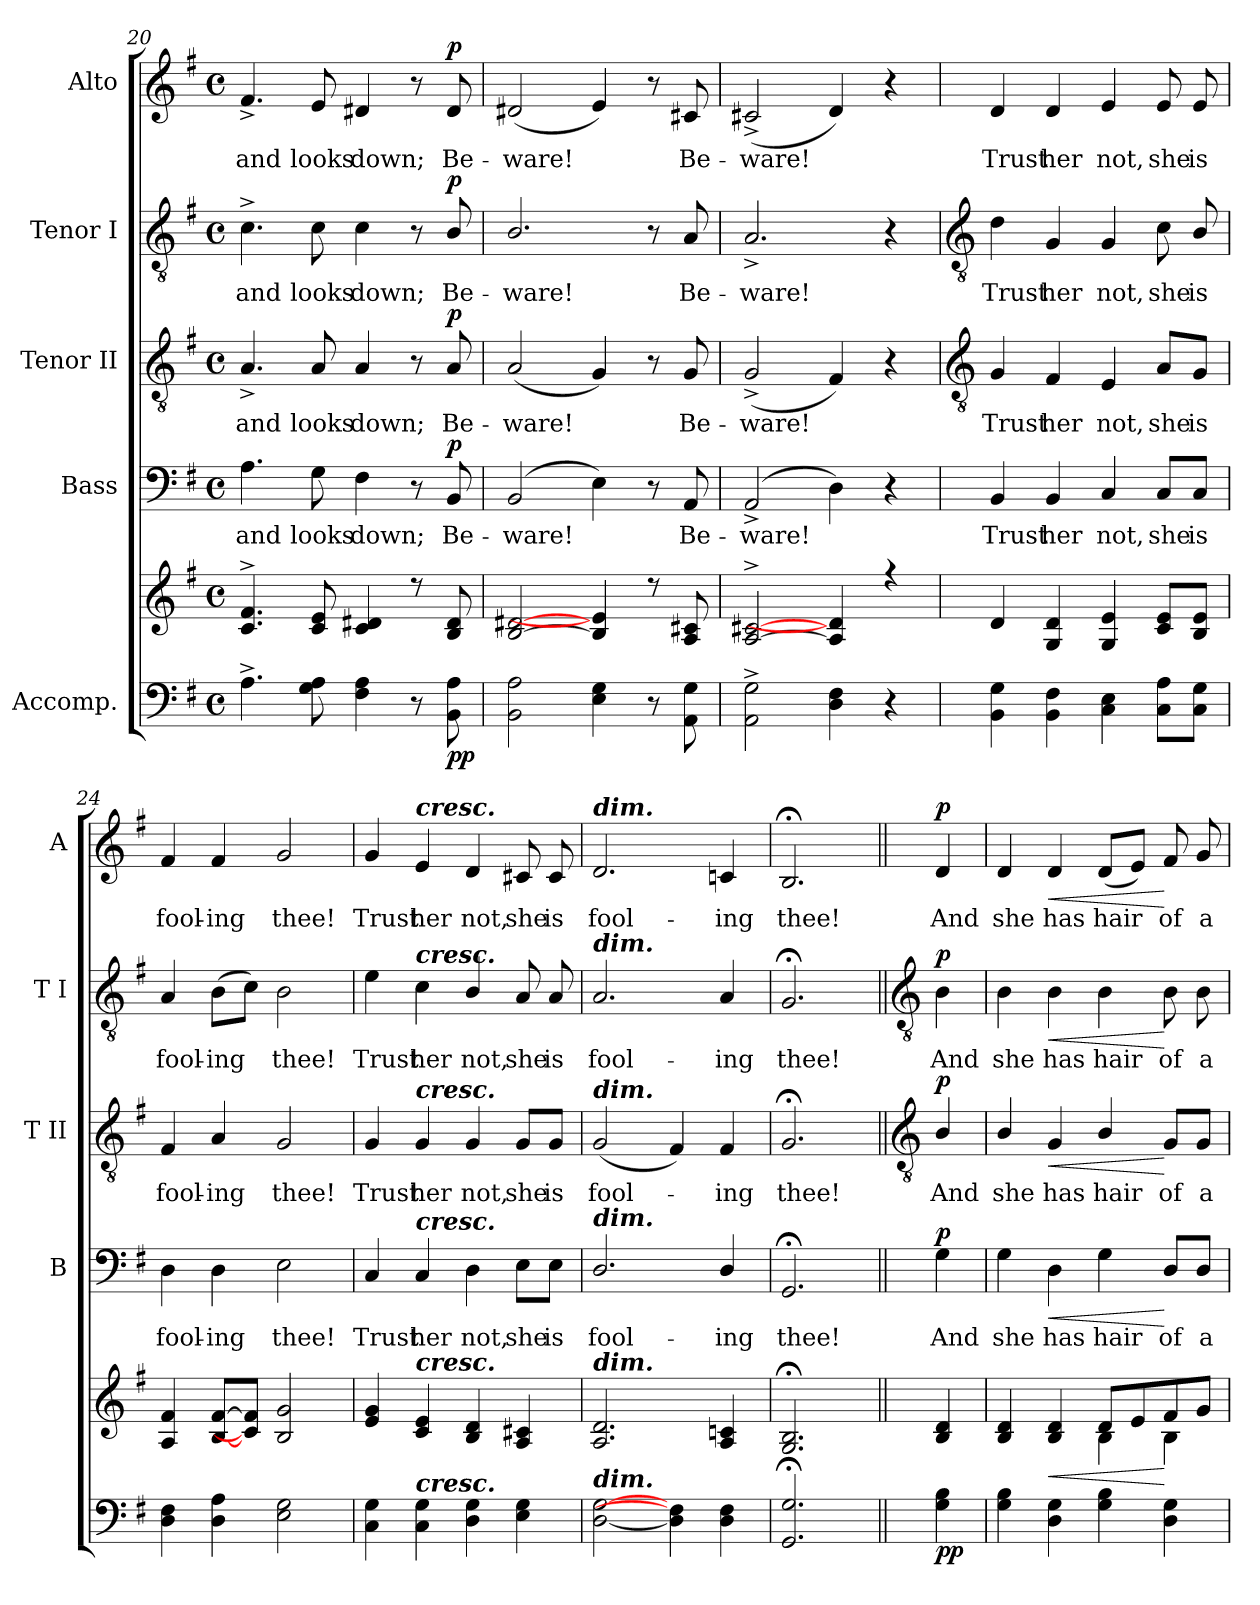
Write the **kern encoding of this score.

**kern	**kern	**dynam	**kern	**text	**dynam	**kern	**text	**dynam	**kern	**text	**dynam	**kern	**text	**dynam
*part5	*part5	*part5	*part4	*part4	*part4	*part3	*part3	*part3	*part2	*part2	*part2	*part1	*part1	*part1
*staff6	*staff5	*staff5/6	*staff4	*staff4	*staff4	*staff3	*staff3	*staff3	*staff2	*staff2	*staff2	*staff1	*staff1	*staff1
*I"Accomp.	*	*	*I"Bass	*	*	*I"Tenor II	*	*	*I"Tenor I	*	*	*I"Alto	*	*
*	*	*	*I'B	*	*	*I'T II	*	*	*I'T I	*	*	*I'A	*	*
*clefF4	*clefG2	*	*clefF4	*	*	*clefGv2	*	*	*clefGv2	*	*	*clefG2	*	*
*k[f#]	*k[f#]	*	*k[f#]	*	*	*k[f#]	*	*	*k[f#]	*	*	*k[f#]	*	*
*G:	*G:	*	*G:	*	*	*G:	*	*	*G:	*	*	*G:	*	*
*M4/4	*M4/4	*	*M4/4	*	*	*M4/4	*	*	*M4/4	*	*	*M4/4	*	*
*met(c)	*met(c)	*	*met(c)	*	*	*met(c)	*	*	*met(c)	*	*	*met(c)	*	*
=20	=20	=20	=20	=20	=20	=20	=20	=20	=20	=20	=20	=20	=20	=20
*	*^	*	*	*	*	*	*	*	*	*	*	*	*	*
!	!	!	!	!	!LO:LY:b	!	!	!LO:LY:b	!	!	!LO:LY:b	!	!	!LO:LY:b	!
4.A^	4.c^ 4.f#^	1ryy	.	4.A	and	.	4.A^	and	.	4.c^	and	.	4.f#^	and	.
!	!	!	!	!	!LO:LY:b	!	!	!LO:LY:b	!	!	!LO:LY:b	!	!	!LO:LY:b	!
8G 8A	8c/ 8e/	.	.	8G	looks	.	8A	looks	.	8c	looks	.	8e/	looks	.
!	!	!	!	!	!LO:LY:b	!	!	!LO:LY:b	!	!	!LO:LY:b	!	!	!LO:LY:b	!
4F# 4A	4c 4d#X	.	.	4F#	down;	.	4A	down;	.	4c	down;	.	4d#X	down;	.
8r	8r	.	.	8r	.	.	8r	.	.	8r	.	.	8r	.	.
!	!	!	!LO:DY:b=2	!	!LO:LY:b	!	!	!LO:LY:b	!	!	!LO:LY:b	!	!	!LO:LY:b	!
!	!	!	!LO:DY:n=1:b	!	!	!LO:DY:b	!	!	!LO:DY:b	!	!	!LO:DY:b	!	!	!LO:DY:b
8BB 8A	8B 8d#	.	p p	8BB	Be-	p	8A	Be-	p	8B/	Be-	p	8d#	Be-	p
=21	=21	=21	=21	=21	=21	=21	=21	=21	=21	=21	=21	=21	=21	=21	=21
!	!	!	!	!	!LO:LY:b	!	!	!LO:LY:b	!	!	!LO:LY:b	!	!	!LO:LY:b	!
2BB 2A	[2B [2d#X	1ryy	.	(<2BB	-ware!	.	(<2A	-ware!	.	2.B/	-ware!	.	(<2d#X	-ware!	.
4E 4G	4B/] 4e/]	.	.	4E)	.	.	4G)	.	.	.	.	.	4e/)	.	.
8r	8r	.	.	8r	.	.	8r	.	.	8r	.	.	8r	.	.
!	!	!	!	!	!LO:LY:b	!	!	!LO:LY:b	!	!	!LO:LY:b	!	!	!LO:LY:b	!
8AA 8G	8A 8c#X	.	.	8AA	Be-	.	8G	Be-	.	8A	Be-	.	8c#X	Be-	.
=22	=22	=22	=22	=22	=22	=22	=22	=22	=22	=22	=22	=22	=22	=22	=22
!	!	!	!	!	!LO:LY:b	!	!	!LO:LY:b	!	!	!LO:LY:b	!	!	!LO:LY:b	!
2AA^ 2G^	[2A^ [2c#X^	1ryy	.	(<2AA^	-ware!	.	(<2G^	-ware!	.	2.A^	-ware!	.	(<2c#X^	-ware!	.
4D 4F#	4A] 4d]	.	.	4D)	.	.	4F#)	.	.	.	.	.	4d)	.	.
4r	4r	.	.	4r	.	.	4r	.	.	4r	.	.	4r	.	.
*	*v	*v	*	*	*	*	*	*	*	*	*	*	*	*	*
!!LO:LB:g=z
=23	=23	=23	=23	=23	=23	=23	=23	=23	=23	=23	=23	=23	=23	=23
*	*	*	*	*	*	*clefGv2	*	*	*clefGv2	*	*	*	*	*
!	!	!	!	!LO:LY:b	!	!	!LO:LY:b	!	!	!LO:LY:b	!	!	!LO:LY:b	!
4BB 4G	4d	.	4BB	Trust	.	4G	Trust	.	4d	Trust	.	4d	Trust	.
!	!	!	!	!LO:LY:b	!	!	!LO:LY:b	!	!	!LO:LY:b	!	!	!LO:LY:b	!
4BB 4F#	4G 4d	.	4BB	her	.	4F#	her	.	4G	her	.	4d	her	.
!	!	!	!	!LO:LY:b	!	!	!LO:LY:b	!	!	!LO:LY:b	!	!	!LO:LY:b	!
4C 4E	4G 4e	.	4C	not,	.	4E	not,	.	4G	not,	.	4e	not,	.
!	!	!	!	!LO:LY:b	!	!	!LO:LY:b	!	!	!LO:LY:b	!	!	!LO:LY:b	!
8C 8AL	8c 8eL	.	8C/L	she	.	8A/L	she	.	8c	she	.	8e	she	.
!	!	!	!	!LO:LY:b	!	!	!LO:LY:b	!	!	!LO:LY:b	!	!	!LO:LY:b	!
8C 8GJ	8B 8eJ	.	8C/J	is	.	8G/J	is	.	8B/	is	.	8e	is	.
=24	=24	=24	=24	=24	=24	=24	=24	=24	=24	=24	=24	=24	=24	=24
!	!	!	!	!LO:LY:b	!	!	!LO:LY:b	!	!	!LO:LY:b	!	!	!LO:LY:b	!
4D 4F#	4A 4f#	.	4D	fool-	.	4F#	fool-	.	4A	fool-	.	4f#	fool-	.
!	!	!	!	!LO:LY:b	!	!	!LO:LY:b	!	!	!LO:LY:b	!	!	!LO:LY:b	!
4D 4A	[8B [8f#L	.	4D	-ing	.	4A	-ing	.	(>8BL	-ing	.	4f#	-ing	.
.	8c] 8f#]J	.	.	.	.	.	.	.	8cJ)	.	.	.	.	.
!	!	!	!	!LO:LY:b	!	!	!LO:LY:b	!	!	!LO:LY:b	!	!	!LO:LY:b	!
2E 2G	2B 2g	.	2E	thee!	.	2G	thee!	.	2B	thee!	.	2g	thee!	.
=25	=25	=25	=25	=25	=25	=25	=25	=25	=25	=25	=25	=25	=25	=25
!	!	!	!	!LO:LY:b	!	!	!LO:LY:b	!	!	!LO:LY:b	!	!	!LO:LY:b	!
4C 4G	4e 4g	.	4C	Trust	.	4G	Trust	.	4e\	Trust	.	4g	Trust	.
!	!	!	!	!	!	!	!	!	!	!	!	!LO:TX:a:Bi:t=cresc.	!	!
!	!	!	!	!	!	!	!	!	!LO:TX:a:Bi:t=cresc.	!	!	!	!	!
!	!	!	!	!	!	!LO:TX:a:Bi:t=cresc.	!	!	!	!	!	!	!	!
!	!	!	!LO:TX:a:Bi:t=cresc.	!	!	!	!	!	!	!	!	!	!	!
!	!LO:TX:a:Bi:t=cresc.	!	!	!	!	!	!	!	!	!	!	!	!	!
!LO:TX:a:Bi:t=cresc.	!	!	!	!	!	!	!	!	!	!	!	!	!	!
!	!	!	!	!LO:LY:b	!	!	!LO:LY:b	!	!	!LO:LY:b	!	!	!LO:LY:b	!
4C 4G	4c/ 4e/	.	4C	her	.	4G	her	.	4c	her	.	4e/	her	.
!	!	!	!	!LO:LY:b	!	!	!LO:LY:b	!	!	!LO:LY:b	!	!	!LO:LY:b	!
4D 4G	4B 4d	.	4D	not,	.	4G	not,	.	4B/	not,	.	4d	not,	.
!	!	!	!	!LO:LY:b	!	!	!LO:LY:b	!	!	!LO:LY:b	!	!	!LO:LY:b	!
4E 4G	4A 4c#X	.	8E\L	she	.	8G/L	she	.	8A	she	.	8c#X	she	.
!	!	!	!	!LO:LY:b	!	!	!LO:LY:b	!	!	!LO:LY:b	!	!	!LO:LY:b	!
.	.	.	8E\J	is	.	8G/J	is	.	8A	is	.	8c#	is	.
=26	=26	=26	=26	=26	=26	=26	=26	=26	=26	=26	=26	=26	=26	=26
!	!	!	!	!	!	!	!	!	!	!	!	!LO:TX:a:Bi:t=dim.	!	!
!	!	!	!	!	!	!	!	!	!LO:TX:a:Bi:t=dim.	!	!	!	!	!
!	!	!	!	!	!	!LO:TX:a:Bi:t=dim.	!	!	!	!	!	!	!	!
!	!	!	!LO:TX:a:Bi:t=dim.	!	!	!	!	!	!	!	!	!	!	!
!	!LO:TX:a:Bi:t=dim.	!	!	!	!	!	!	!	!	!	!	!	!	!
!LO:TX:a:Bi:t=dim.	!	!	!	!	!	!	!	!	!	!	!	!	!	!
!	!	!	!	!LO:LY:b	!	!	!LO:LY:b	!	!	!LO:LY:b	!	!	!LO:LY:b	!
[2D [2G	2.A 2.d	.	2.D/	fool-	.	(<2G	fool-	.	2.A	fool-	.	2.d	fool-	.
4D] 4F#]	.	.	.	.	.	4F#)	.	.	.	.	.	.	.	.
!	!	!	!	!LO:LY:b	!	!	!LO:LY:b	!	!	!LO:LY:b	!	!	!LO:LY:b	!
4D 4F#	4A 4cn	.	4D/	-ing	.	4F#	ing	.	4A	-ing	.	4cn	-ing	.
=27	=27	=27	=27	=27	=27	=27	=27	=27	=27	=27	=27	=27	=27	=27
!	!	!	!	!LO:LY:b	!	!	!LO:LY:b	!	!	!LO:LY:b	!	!	!LO:LY:b	!
2.GG;< 2.G;<	2.G;< 2.B;<	.	2.GG;<	thee!	.	2.G;<	thee!	.	2.G;<	thee!	.	2.B;<	thee!	.
!!LO:LB:g=z
=28||	=28||	=28||	=28||	=28||	=28||	=28||	=28||	=28||	=28||	=28||	=28||	=28||	=28||	=28||
*	*	*	*	*	*	*clefGv2	*	*	*clefGv2	*	*	*	*	*
*	*^	*	*	*	*	*	*	*	*	*	*	*	*	*
!	!	!	!LO:DY:b=2	!	!LO:LY:b	!	!	!LO:LY:b	!	!	!LO:LY:b	!	!	!LO:LY:b	!
!	!	!	!LO:DY:n=1:b	!	!	!LO:DY:b	!	!	!LO:DY:b	!	!	!LO:DY:b	!	!	!LO:DY:b
4G 4B	4B 4d	4ryy	p p	4G	And	p	4B/	And	p	4B	And	p	4d	And	p
=29	=29	=29	=29	=29	=29	=29	=29	=29	=29	=29	=29	=29	=29	=29	=29
!	!	!	!	!	!LO:LY:b	!	!	!LO:LY:b	!	!	!LO:LY:b	!	!	!LO:LY:b	!
4G 4B	4B 4d	2ryy	.	4G	she	.	4B/	she	.	4B	she	.	4d	she	.
!	!	!	!LO:HP:b	!	!LO:LY:b	!LO:HP:b	!	!LO:LY:b	!LO:HP:b	!	!LO:LY:b	!LO:HP:b	!	!LO:LY:b	!LO:HP:b
4D 4G	4B 4d	.	<	4D	has	<	4G	has	<	4B	has	<	4d	has	<
!	!	!	!	!	!LO:LY:b	!	!	!LO:LY:b	!	!	!LO:LY:b	!	!	!LO:LY:b	!
4G 4B	8d/L	4B\	.	4G	hair	.	4B/	hair	.	4B	hair	.	(<8dL	hair	.
.	8e/	.	.	.	.	.	.	.	.	.	.	.	8eJ)	.	.
!	!	!	!	!	!LO:LY:b	!	!	!LO:LY:b	!	!	!LO:LY:b	!	!	!LO:LY:b	!
4D 4G	8f#/	4B\	[	8D/L	of	[	8G/L	of	[	8B	of	[	8f#	of	[
!	!	!	!	!	!LO:LY:b	!	!	!LO:LY:b	!	!	!LO:LY:b	!	!	!LO:LY:b	!
.	8g/J	.	.	8D/J	a	.	8G/J	a	.	8B	a	.	8g	a	.
*	*v	*v	*	*	*	*	*	*	*	*	*	*	*	*	*
=	=	=	=	=	=	=	=	=	=	=	=	=	=	=
*-	*-	*-	*-	*-	*-	*-	*-	*-	*-	*-	*-	*-	*-	*-
